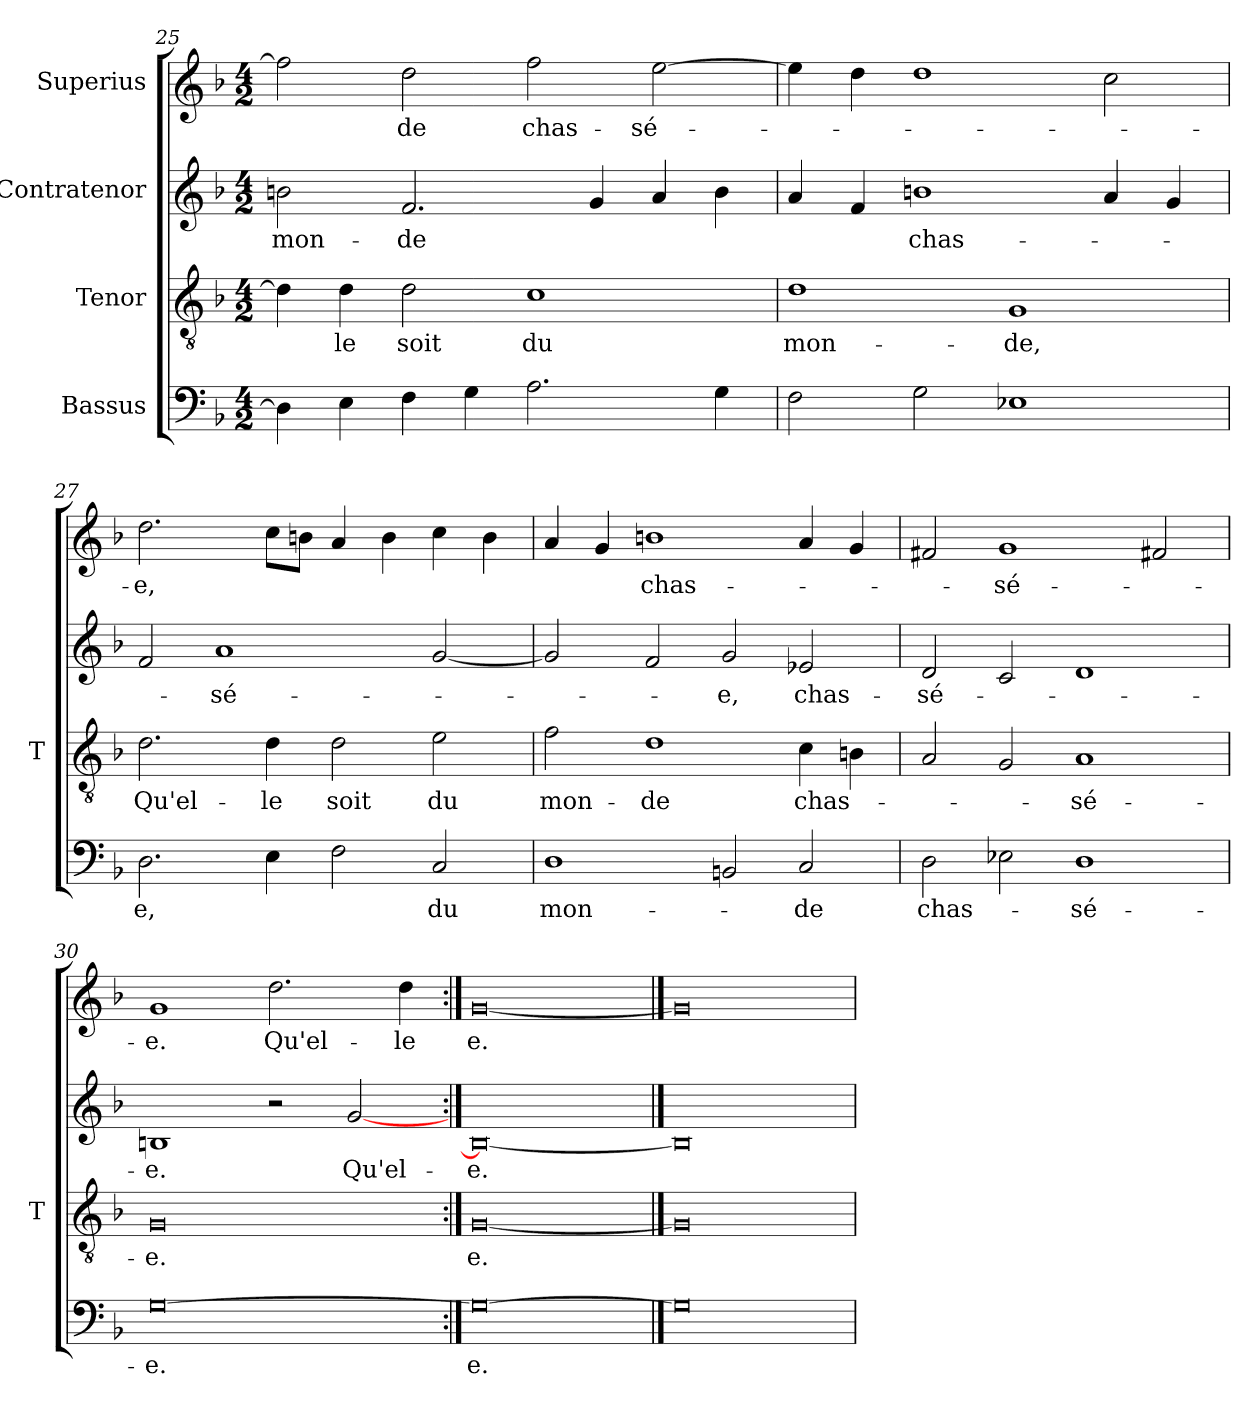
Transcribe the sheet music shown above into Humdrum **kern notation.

**kern	**text	**kern	**text	**kern	**text	**kern	**text
*part4	*part4	*part3	*part3	*part2	*part2	*part1	*part1
*staff4	*staff4	*staff3	*staff3	*staff2	*staff2	*staff1	*staff1
*I"Bassus	*	*I"Tenor	*	*I"Contratenor	*	*I"Superius	*
*	*	*I'T	*	*	*	*	*
*clefF4	*	*clefGv2	*	*clefG2	*	*clefG2	*
*k[b-]	*	*k[b-]	*	*k[b-]	*	*k[b-]	*
*M4/2	*	*M4/2	*	*M4/2	*	*M4/2	*
=25	=25	=25	=25	=25	=25	=25	=25
4D]	.	4d]	.	2b	mon-	2ff]	.
4E	.	4d	-le	.	.	.	.
4F	.	2d	-soit	2.f	-de	2dd	-de
4G	.	.	.	.	.	.	.
2.A	.	1c	-du	.	.	2ff	chas-
.	.	.	.	4g	.	.	.
.	.	.	.	4a	.	[2ee	sé-
4G	.	.	.	4b	.	.	.
=26	=26	=26	=26	=26	=26	=26	=26
2F	.	1d	mon-	4a	.	4ee]	.
.	.	.	.	4f	.	4dd	.
2G	.	.	.	1b	chas-	1dd	.
1E-X	.	1G	-de,	.	.	.	.
.	.	.	.	4a	.	2cc	.
.	.	.	.	4g	.	.	.
=27	=27	=27	=27	=27	=27	=27	=27
2.D	-e,	2.d	Qu'el-	2f	.	2.dd	-e,
.	.	.	.	1a	sé-	.	.
4E	.	4d	-le	.	.	8ccL	.
.	.	.	.	.	.	8bJ	.
2F	.	2d	-soit	.	.	4a	.
.	.	.	.	.	.	4b	.
2C	-du	2e	-du	[2g	.	4cc	.
.	.	.	.	.	.	4b	.
=28	=28	=28	=28	=28	=28	=28	=28
1D	mon-	2f	mon-	2g]	.	4a	.
.	.	.	.	.	.	4g	.
.	.	1d	-de	2f	.	1b	chas-
2BB	.	.	.	2g	-e,	.	.
2C	-de	4c	chas-	2e-X	chas-	4a	.
.	.	4Bn	.	.	.	4g	.
=29	=29	=29	=29	=29	=29	=29	=29
2D	chas-	2A	.	2d	sé-	2f#X	.
2E-X	.	2G	.	2c	.	1g	sé-
1D	sé-	1A	sé-	1d	.	.	.
.	.	.	.	.	.	2f#X	.
=30	=30	=30	=30	=30	=30	=30	=30
[0G	-e.	0G	-e.	1B	-e.	1g	-e.
.	.	.	.	2r	.	2.dd	Qu'el-
.	.	.	.	[2g	Qu'el-	.	.
.	.	.	.	.	.	4dd	-le
=31:|!	=31:|!	=31:|!	=31:|!	=31:|!	=31:|!	=31:|!	=31:|!
0G_	-e.	[0G	-e.	0B_	-e.	[0g	-e.
==32	==32	==32	==32	==32	==32	==32	==32
0G]	.	0G]	.	0B]	.	0g]	.
=	=	=	=	=	=	=	=
*-	*-	*-	*-	*-	*-	*-	*-
